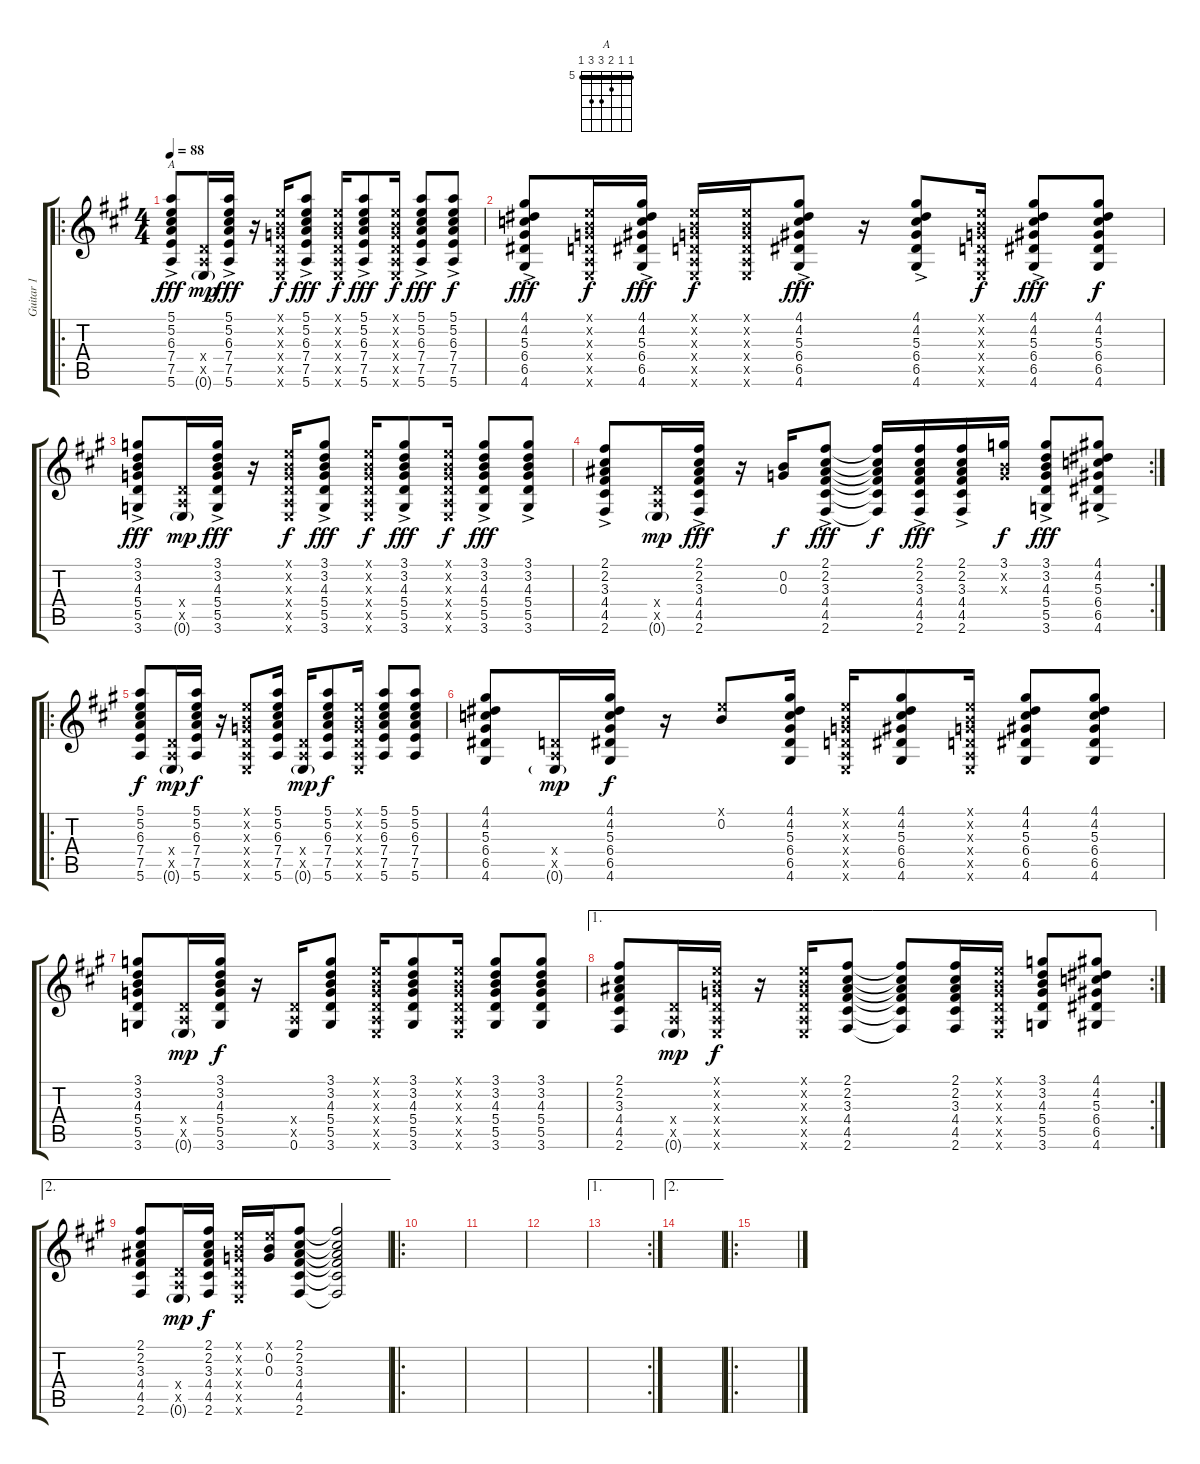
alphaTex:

\track ("Guitar 1" "Guitar 1") {instrument acousticguitarnylon}
\staff {score tabs}
\tuning (E4 B3 G3 D3 A2 E2) {hide}
\chord ("A" 5 5 6 7 7 5) {firstfret 5 barre 5}
\ro
\ts (4 4)
\tempo 88
\clef g2
\ks a
(5.1 5.2 6.3 7.4 7.5 5.6{ac}).8{ch "A" dy fff instrument acousticguitarnylon} (0.4{x} 0.5{x} 0.6{g}).16{dy mp} (5.1 5.2 6.3 7.4 7.5 5.6{ac}).16{dy fff} r.16 (0.1{x} 0.2{x} 0.3{x} 0.4{x} 0.5{x} 0.6{x}).16{dy f} (5.1 5.2 6.3 7.4 7.5 5.6{ac}).8{dy fff} (0.1{x} 0.2{x} 0.3{x} 0.4{x} 0.5{x} 0.6{x}).16{dy f} (5.1 5.2 6.3 7.4 7.5 5.6{ac}).8{dy fff} (0.1{x} 0.2{x} 0.3{x} 0.4{x} 0.5{x} 0.6{x}).16{dy f} (5.1 5.2 6.3 7.4 7.5 5.6{ac}).8{dy fff} (5.1{ac} 5.2 6.3 7.4 7.5 5.6).8{dy f} |
(4.1{ac} 4.2 5.3 6.4 6.5 4.6).8{dy fff} (0.1{x} 0.2{x} 0.3{x} 0.4{x} 0.5{x} 0.6{x}).16{dy f} (4.1{ac} 4.2 5.3 6.4 6.5 4.6).16{dy fff} (0.1{x} 0.2{x} 0.3{x} 0.4{x} 0.5{x} 0.6{x}).16{dy f} (0.1{x} 0.2{x} 0.3{x} 0.4{x} 0.5{x} 0.6{x}).16 (4.1{ac} 4.2 5.3 6.4 6.5 4.6).8{dy fff} r.16 (4.1{ac} 4.2 5.3 6.4 6.5 4.6).8 (0.1{x} 0.2{x} 0.3{x} 0.4{x} 0.5{x} 0.6{x}).16{dy f} (4.1{ac} 4.2 5.3 6.4 6.5 4.6).8{dy fff} (4.1 4.2 5.3 6.4 6.5 4.6).8{dy f} |
(3.1{ac} 3.2 4.3 5.4 5.5 3.6).8{dy fff} (0.4{x} 0.5{x} 0.6{g}).16{dy mp} (3.1{ac} 3.2 4.3 5.4 5.5 3.6).16{dy fff} r.16 (0.1{x} 0.2{x} 0.3{x} 0.4{x} 0.5{x} 0.6{x}).16{dy f} (3.1{ac} 3.2 4.3 5.4 5.5 3.6).8{dy fff} (0.1{x} 0.2{x} 0.3{x} 0.4{x} 0.5{x} 0.6{x}).16{dy f} (3.1{ac} 3.2 4.3 5.4 5.5 3.6).8{dy fff} (0.1{x} 0.2{x} 0.3{x} 0.4{x} 0.5{x} 0.6{x}).16{dy f} (3.1 3.2 4.3 5.4 5.5 3.6{ac}).8{dy fff} (3.1{ac} 3.2 4.3 5.4 5.5 3.6).8 |
\rc 2
(2.1{ac} 2.2 3.3 4.4 4.5 2.6).8 (0.4{x} 0.5{x} 0.6{g}).16{dy mp} (2.1{ac} 2.2 3.3 4.4 4.5 2.6).16{dy fff} r.16 (0.2 0.3).16{dy f} (2.1{ac} 2.2 3.3 4.4 4.5 2.6).8{dy fff} (2.1{t} 2.2{t} 3.3{t} 4.4{t} 4.5{t} 2.6{t}).16{dy f} (2.1{ac} 2.2 3.3 4.4 4.5 2.6).16{dy fff} (2.1{ac} 2.2 3.3 4.4 4.5 2.6).16 (3.1 0.2{x} 0.3{x}).16{dy f} (3.1 3.2 4.3 5.4 5.5 3.6{ac}).8{dy fff} (4.1{ac} 4.2 5.3 6.4 6.5 4.6).8 |
\ro
(5.1 5.2 6.3 7.4 7.5 5.6).8{dy f} (0.4{x} 0.5{x} 0.6{g}).16{dy mp} (5.1 5.2 6.3 7.4 7.5 5.6).16{dy f} r.16 (0.1{x} 0.2{x} 0.3{x} 0.4{x} 0.5{x} 0.6{x}).8 (5.1 5.2 6.3 7.4 7.5 5.6).16 (0.4{x} 0.5{x} 0.6{g}).16{dy mp} (5.1 5.2 6.3 7.4 7.5 5.6).8{dy f} (0.1{x} 0.2{x} 0.3{x} 0.4{x} 0.5{x} 0.6{x}).16 (5.1 5.2 6.3 7.4 7.5 5.6).8 (5.1 5.2 6.3 7.4 7.5 5.6).8 |
(4.1 4.2 5.3 6.4 6.5 4.6).8 (0.4{x} 0.5{x} 0.6{g}).16{dy mp} (4.1 4.2 5.3 6.4 6.5 4.6).16{dy f} r.16 (0.1{x} 0.2).8 (4.1 4.2 5.3 6.4 6.5 4.6).16 (0.1{x} 0.2{x} 0.3{x} 0.4{x} 0.5{x} 0.6{x}).16 (4.1 4.2 5.3 6.4 6.5 4.6).8 (0.1{x} 0.2{x} 0.3{x} 0.4{x} 0.5{x} 0.6{x}).16 (4.1 4.2 5.3 6.4 6.5 4.6).8 (4.1 4.2 5.3 6.4 6.5 4.6).8 |
(3.1 3.2 4.3 5.4 5.5 3.6).8 (0.4{x} 0.5{x} 0.6{g}).16{dy mp} (3.1 3.2 4.3 5.4 5.5 3.6).16{dy f} r.16 (0.4{x} 0.5{x} 0.6).16 (3.1 3.2 4.3 5.4 5.5 3.6).8 (0.1{x} 0.2{x} 0.3{x} 0.4{x} 0.5{x} 0.6{x}).16 (3.1 3.2 4.3 5.4 5.5 3.6).8 (0.1{x} 0.2{x} 0.3{x} 0.4{x} 0.5{x} 0.6{x}).16 (3.1 3.2 4.3 5.4 5.5 3.6).8 (3.1 3.2 4.3 5.4 5.5 3.6).8 |
\ae 1
\rc 2
(2.1 2.2 3.3 4.4 4.5 2.6).8 (0.4{x} 0.5{x} 0.6{g}).16{dy mp} (0.1{x} 0.2{x} 0.3{x} 0.4{x} 0.5{x} 0.6{x}).16{dy f} r.16 (0.1{x} 0.2{x} 0.3{x} 0.4{x} 0.5{x} 0.6{x}).16 (2.1 2.2 3.3 4.4 4.5 2.6).8 (2.1{t} 2.2{t} 3.3{t} 4.4{t} 4.5{t} 2.6{t}).8 (2.1 2.2 3.3 4.4 4.5 2.6).16 (0.1{x} 0.2{x} 0.3{x} 0.4{x} 0.5{x} 0.6{x}).16 (3.1 3.2 4.3 5.4 5.5 3.6).8 (4.1 4.2 5.3 6.4 6.5 4.6).8 |
\ae 2
(2.1 2.2 3.3 4.4 4.5 2.6).8 (0.4{x} 0.5{x} 0.6{g}).16{dy mp} (2.1 2.2 3.3 4.4 4.5 2.6).16{dy f} (0.1{x} 0.2{x} 0.3{x} 0.4{x} 0.5{x} 0.6{x}).16 (0.1{x} 0.2 0.3).16 (2.1 2.2 3.3 4.4 4.5 2.6).8 (2.1{t} 2.2{t} 3.3{t} 4.4{t} 4.5{t} 2.6{t}).2 |
\ro
|
|
|
\ae 1
\rc 2
|
\ae 2
|
\ro
